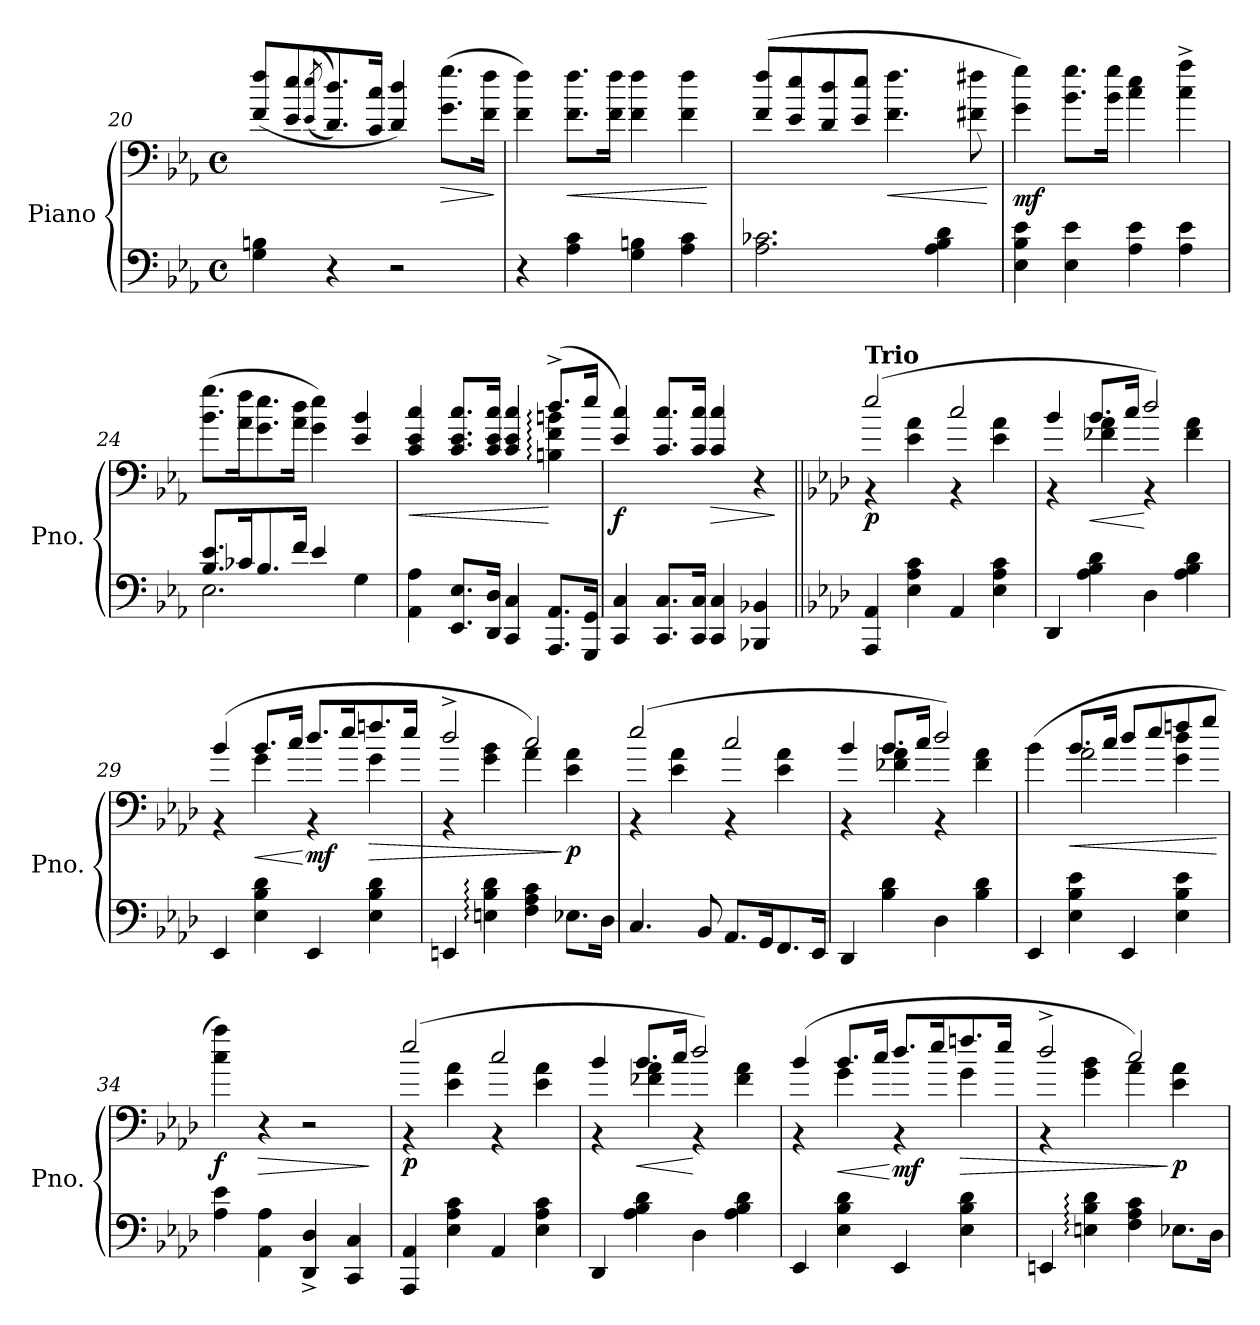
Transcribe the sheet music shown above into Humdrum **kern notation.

**kern	**kern	**dynam
*part1	*part1	*part1
*staff2	*staff1	*staff1/2
*I"Piano	*	*
*I'Pno.	*	*
*clefF4	*clefF4	*
*k[b-e-a-]	*k[b-e-a-]	*
*M4/4	*M4/4	*
*met(c)	*met(c)	*
=20	=20	=20
4G\ 4Bn\	(<8f/ 8ff/L	.
.	8e-/ 8ee-/	.
.	(>(<8qe-/ 8qee-/	.
4r	8.d/ 8.dd/))	.
.	16c/ 16cc/Jk	.
2r	4d/ 4dd/)	.
!	!	!LO:HP:b
.	(>8.g\ 8.gg\L	>
.	16f\ 16ff\Jk	.
.	.	]
!!LO:LB:g=z
=21	=21	=21
4r	4f\ 4ff\)	.
!	!	!LO:HP:b
4A-\ 4c\	8.f\ 8.ff\L	<
.	16f\ 16ff\Jk	.
4G\ 4Bn\	4f\ 4ff\	.
4A-\ 4c\	4f\ 4ff\	.
.	.	[
=22	=22	=22
2.A-\ 2.c-X\	(>8f/ 8ff/L	.
.	8e-/ 8ee-/	.
.	8d/ 8dd/	.
.	8e-/ 8ee-/J	.
!	!	!LO:HP:b
.	4.f\ 4.ff\	<
4A-\ 4B-\ 4d\	.	.
.	8f#X\ 8ff#X\	.
.	.	[
=23	=23	=23
!	!	!LO:DY:b
4E-\ 4B-\ 4e-\	4g\ 4gg\)	mf
4E-\ 4e-\	8.b-\ 8.gg\L	.
.	16b-\ 16gg\Jk	.
4A-\ 4e-\	4cc\ 4ee-\	.
4A-\ 4e-\	4cc\^ 4aa-\^	.
=24	=24	=24
*^	*	*
8.B-/ 8.e-/L	2.E-\	(>8.b-\ 8.gg\L	.
16c-X/K	.	16a-\ 16ff\K	.
8.B-/	.	8.g\ 8.ee-\	.
16f/Jk	.	16a-\ 16dd\Jk	.
4e-/	.	4g\ 4ee-\)	.
4ryy	4G\	4e-/ 4b-/	.
=25	=25	=25	=25
!	!	!	!LO:HP:b
*v	*v	*^	*
4AA-\ 4A-\	4c/ 4e-/ 4cc/	2.ryy	<
8.EE-/ 8.E-/L	8.c/ 8.e-/ 8.cc/L	.	.
16DD/ 16D/Jk	16c/ 16e-/ 16cc/Jk	.	.
4CC/ 4C/	4c/ 4e-/ 4cc/	.	.
8.AAA-/ 8.AA-/L	(>8.dd^/L	4Bn\: 4f\: 4bn\:	[
16GGG/ 16GG/Jk	16ee-/Jk	.	.
*	*v	*v	*
!!LO:PB:g=z
=26	=26	=26
!	!	!LO:DY:b
4CC/ 4C/	4e-/ 4cc/)	f
8.CC/ 8.C/L	8.c/ 8.cc/L	.
16CC/ 16C/Jk	16c/ 16cc/Jk	.
!	!	!LO:HP:b
4CC/ 4C/	4c/ 4cc/	>
4BBB-X/ 4BB-X/	4r	.
.	.	]
=27||	=27||	=27||
*k[b-e-a-d-]	*k[b-e-a-d-]	*
*	*^	*
!	!LO:TX:a:B:t=Trio	!	!
!	!	!	!LO:DY:b
4AAA-/ 4AA-/	(>2ee-/	4r	p
4E-\ 4A-\ 4c\	.	4e-\ 4a-\	.
4AA-/	2cc/	4r	.
4E-\ 4A-\ 4c\	.	4e-\ 4a-\	.
=28	=28	=28	=28
4DD-/	4b-/	4r	.
!	!	!	!LO:HP:b
4A-\ 4B-\ 4d-\	8.b-/L	4f-X\ 4a-\	<
.	16cc/Jk	.	.
4D-\	2dd-/)	4r	[
4A-\ 4B-\ 4d-\	.	4f-\ 4a-\	.
=29	=29	=29	=29
4EE-/	(>4b-/	4r	.
!	!	!	!LO:HP:b
4E-\ 4B-\ 4d-\	8.b-/L	4g\	<
.	16cc/Jk	.	.
!	!	!	!LO:DY:n=1:b
4EE-/	8.dd-/L	4r	[ mf
.	16ee-/K	.	.
!	!	!	!LO:HP:b
4E-\ 4B-\ 4d-\	8.ffn/	4g\	>
.	16ee-/Jk	.	.
=30	=30	=30	=30
4EEn/	2dd-^/	4r	.
4En\: 4B-\: 4d-\:	.	4g\ 4b-\	.
4F\ 4A-\ 4c\	2cc/)	4a-\	.
!	!	!	!LO:DY:n=1:b
8.E-X\L	.	4e-\ 4a-\	] p
16D-\Jk	.	.	.
!!LO:LB:g=z	!!
=31	=31	=31	=31
4.C/	(>2ee-/	4r	.
.	.	4e-\ 4a-\	.
8BB-/	.	.	.
8.AA-/L	2cc/	4r	.
16GG/K	.	.	.
8.FF/	.	4e-\ 4a-\	.
16EE-/Jk	.	.	.
=32	=32	=32	=32
4DD-/	4b-/	4r	.
4B-\ 4d-\	8.b-/L	4f-X\ 4a-\	.
.	16cc/Jk	.	.
4D-\	2dd-/)	4r	.
4B-\ 4d-\	.	4f-\ 4a-\	.
=33	=33	=33	=33
4EE-/	(>4b-\	4ryy	.
!	!	!	!LO:HP:b
4E-\ 4B-\ 4e-\	8.b-/L	2a-\	<
.	16cc/Jk	.	.
4EE-/	8dd-/L	.	.
.	8ee-/	.	.
4E-\ 4B-\ 4e-\	8ffn/	4g\ 4dd-\	.
.	8gg/J	.	.
*	*v	*v	*
.	.	[
=34	=34	=34
!	!	!LO:DY:b
4A-\ 4e-\	4cc\ 4aa-\)	f
!	!	!LO:HP:b
4AA-\ 4A-\	4r	>
4DD-/^ 4D-/^	2r	.
4CC/ 4C/	.	.
.	.	]
=35	=35	=35
*	*^	*
!	!	!	!LO:DY:b
4AAA-/ 4AA-/	(>2ee-/	4r	p
4E-\ 4A-\ 4c\	.	4e-\ 4a-\	.
4AA-/	2cc/	4r	.
4E-\ 4A-\ 4c\	.	4e-\ 4a-\	.
!!LO:LB:g=z	!!
=36	=36	=36	=36
4DD-/	4b-/	4r	.
!	!	!	!LO:HP:b
4A-\ 4B-\ 4d-\	8.b-/L	4f-X\ 4a-\	<
.	16cc/Jk	.	.
4D-\	2dd-/)	4r	[
4A-\ 4B-\ 4d-\	.	4f-\ 4a-\	.
=37	=37	=37	=37
4EE-/	(>4b-/	4r	.
!	!	!	!LO:HP:b
4E-\ 4B-\ 4d-\	8.b-/L	4g\	<
.	16cc/Jk	.	.
!	!	!	!LO:DY:n=1:b
4EE-/	8.dd-/L	4r	[ mf
.	16ee-/K	.	.
!	!	!	!LO:HP:b
4E-\ 4B-\ 4d-\	8.ffn/	4g\	>
.	16ee-/Jk	.	.
=38	=38	=38	=38
4EEn/	2dd-^/	4r	.
4En\: 4B-\: 4d-\:	.	4g\ 4b-\	.
4F\ 4A-\ 4c\	2cc/)	4a-\	.
!	!	!	!LO:DY:n=1:b
8.E-X\L	.	4e-\ 4a-\	] p
16D-\Jk	.	.	.
*	*v	*v	*
=	=	=
*-	*-	*-
